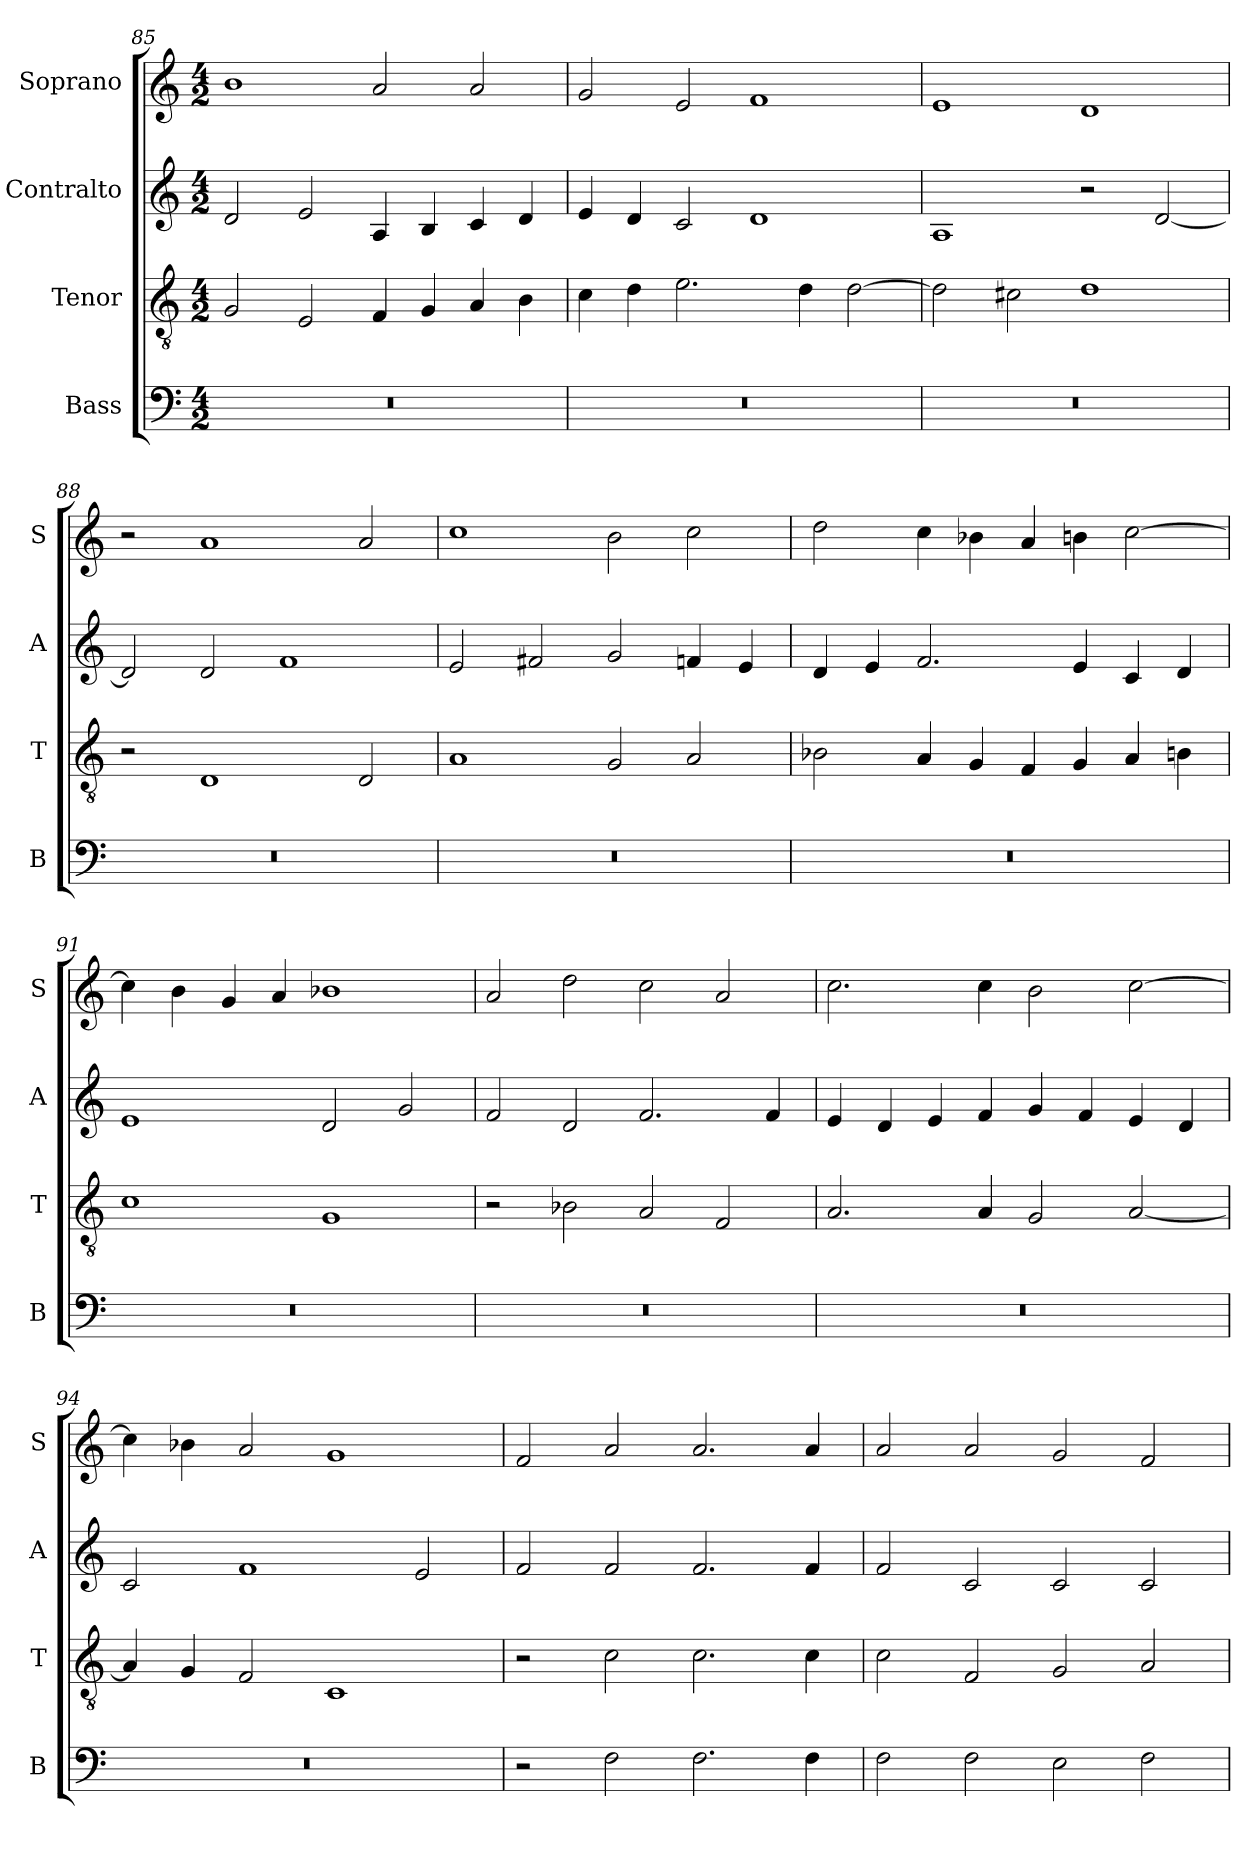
**kern	**kern	**kern	**kern
*part4	*part3	*part2	*part1
*staff4	*staff3	*staff2	*staff1
*I"Bass	*I"Tenor	*I"Contralto	*I"Soprano
*I'B	*I'T	*I'A	*I'S
*clefF4	*clefGv2	*clefG2	*clefG2
*k[]	*k[]	*k[]	*k[]
*D:dor	*D:dor	*D:dor	*D:dor
*M4/2	*M4/2	*M4/2	*M4/2
=85	=85	=85	=85
0r	2G	2d	1b
.	2E	2e	.
.	4F	4A	2a
.	4G	4B	.
.	4A	4c	2a
.	4B	4d	.
=86	=86	=86	=86
0r	4c	4e	2g
.	4d	4d	.
.	2.e	2c	2e
.	.	1d	1f
.	4d	.	.
.	[2d	.	.
=87	=87	=87	=87
0r	2d]	1A	1e
.	2c#X	.	.
.	1d	2r	1d
.	.	[2d	.
=88	=88	=88	=88
0r	2r	2d]	2r
.	1D	2d	1a
.	.	1f	.
.	2D	.	2a
=89	=89	=89	=89
0r	1A	2e	1cc
.	.	2f#X	.
.	2G	2g	2b
.	2A	4fn	2cc
.	.	4e	.
=90	=90	=90	=90
0r	2B-X	4d	2dd
.	.	4e	.
.	4A	2.f	4cc
.	4G	.	4b-X
.	4F	.	4a
.	4G	4e	4bn
.	4A	4c	[2cc
.	4Bn	4d	.
=91	=91	=91	=91
0r	1c	1e	4cc]
.	.	.	4b
.	.	.	4g
.	.	.	4a
.	1G	2d	1b-X
.	.	2g	.
=92	=92	=92	=92
0r	2r	2f	2a
.	2B-X	2d	2dd
.	2A	2.f	2cc
.	2F	.	2a
.	.	4f	.
=93	=93	=93	=93
0r	2.A	4e	2.cc
.	.	4d	.
.	.	4e	.
.	4A	4f	4cc
.	2G	4g	2b
.	.	4f	.
.	[2A	4e	[2cc
.	.	4d	.
=94	=94	=94	=94
0r	4A]	2c	4cc]
.	4G	.	4b-X
.	2F	1f	2a
.	1C	.	1g
.	.	2e	.
=95	=95	=95	=95
2r	2r	2f	2f
2F	2c	2f	2a
2.F	2.c	2.f	2.a
4F	4c	4f	4a
=96	=96	=96	=96
2F	2c	2f	2a
2F	2F	2c	2a
2E	2G	2c	2g
2F	2A	2c	2f
=	=	=	=
*-	*-	*-	*-
